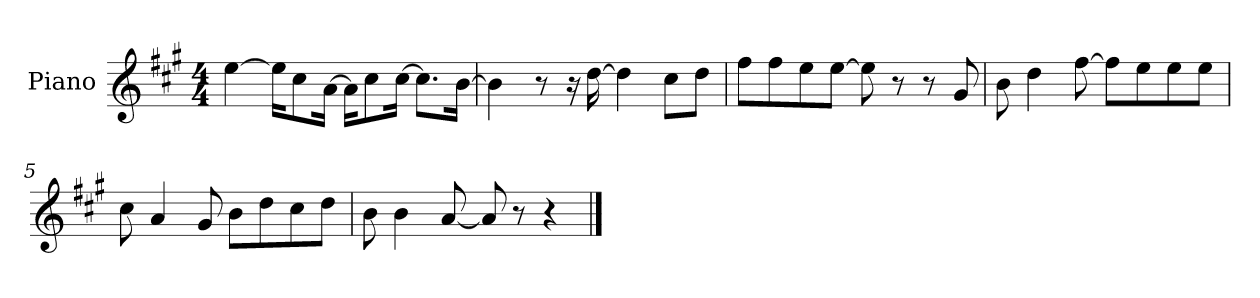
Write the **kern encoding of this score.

**kern
*part1
*staff1
*I"Piano
*I'P-no
*clefG2
*k[f#c#g#]
*M4/4
*MM90
=1
[4ee\
16ee\KL]
8cc#\
[16a\Jk
16a\KL]
8cc#\
[16cc#\Jk
8.cc#\L]
[16b\Jk
=2
4b\]
8r
16r
[16dd\
4dd\]
8cc#\L
8dd\J
=3
8ff#\L
8ff#\
8ee\
[8ee\J
8ee\]
8r
8r
8g#/
=4
8b\
4dd\
[8ff#\
8ff#\L]
8ee\
8ee\
8ee\J
!!LO:LB:g=z
=5
8cc#\
4a/
8g#/
8b\L
8dd\
8cc#\
8dd\J
=6
8b\
4b\
[8a/
8a/]
8r
4r
==
*-
